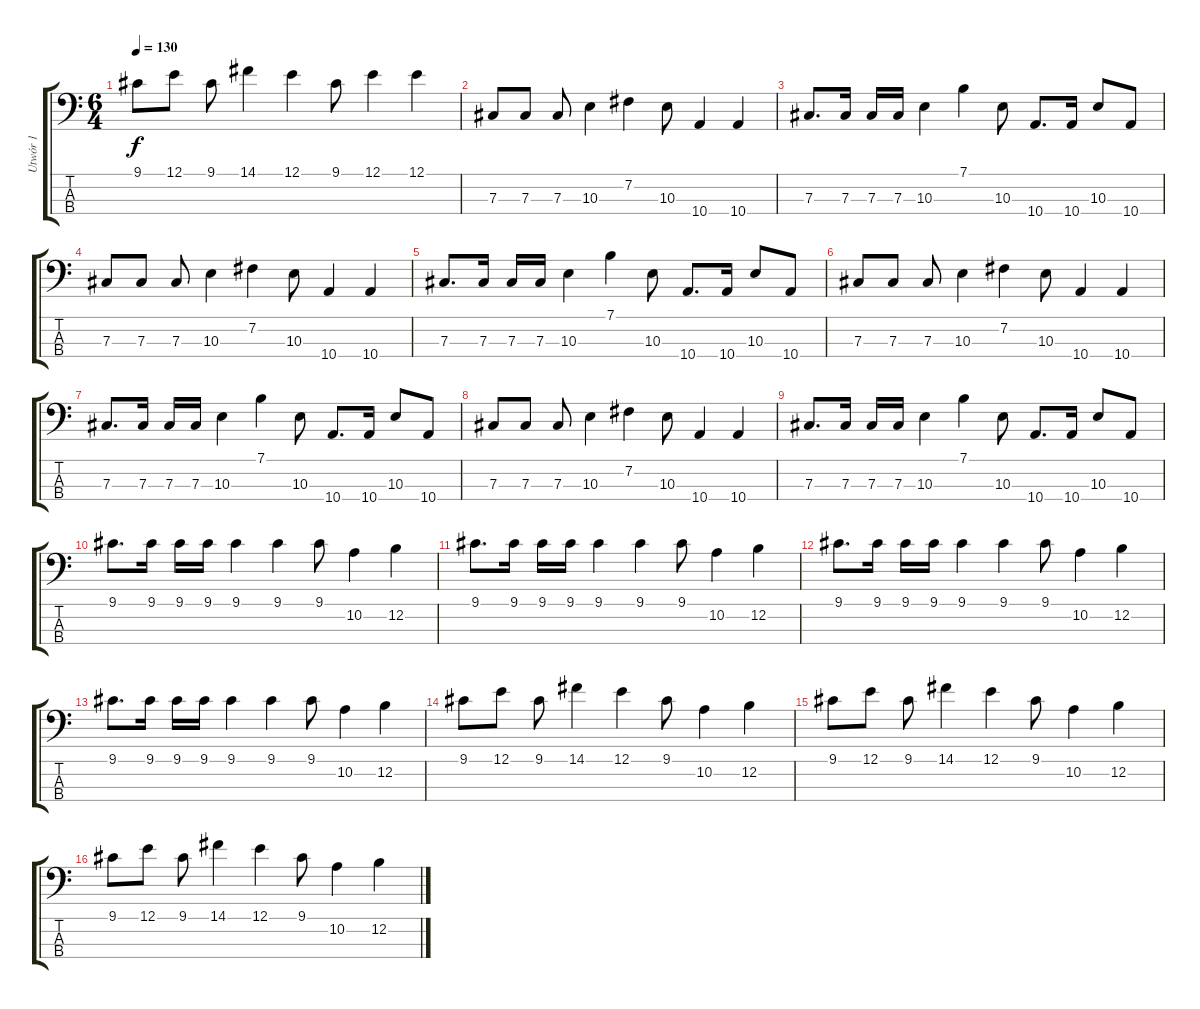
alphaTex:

\track ("Utwór 1" "Utwór 1") {instrument electricbassfinger}
\staff {score tabs}
\tuning (E2 B1 Gb1 B0) {hide}
\ts (6 4)
\tempo 130
\clef f4
\ks c
9.1.8{dy f} 12.1.8 9.1.8 14.1.4 12.1.4 9.1.8 12.1.4 12.1.4 |
7.3.8 7.3.8 7.3.8 10.3.4 7.2.4 10.3.8 10.4.4 10.4.4 |
7.3.8{d} 7.3.16 7.3.16 7.3.16 10.3.4 7.1.4 10.3.8 10.4.8{d} 10.4.16 10.3.8 10.4.8 |
7.3.8 7.3.8 7.3.8 10.3.4 7.2.4 10.3.8 10.4.4 10.4.4 |
7.3.8{d} 7.3.16 7.3.16 7.3.16 10.3.4 7.1.4 10.3.8 10.4.8{d} 10.4.16 10.3.8 10.4.8 |
7.3.8 7.3.8 7.3.8 10.3.4 7.2.4 10.3.8 10.4.4 10.4.4 |
7.3.8{d} 7.3.16 7.3.16 7.3.16 10.3.4 7.1.4 10.3.8 10.4.8{d} 10.4.16 10.3.8 10.4.8 |
7.3.8 7.3.8 7.3.8 10.3.4 7.2.4 10.3.8 10.4.4 10.4.4 |
7.3.8{d} 7.3.16 7.3.16 7.3.16 10.3.4 7.1.4 10.3.8 10.4.8{d} 10.4.16 10.3.8 10.4.8 |
9.1.8{d} 9.1.16 9.1.16 9.1.16 9.1.4 9.1.4 9.1.8 10.2.4 12.2.4 |
9.1.8{d} 9.1.16 9.1.16 9.1.16 9.1.4 9.1.4 9.1.8 10.2.4 12.2.4 |
9.1.8{d} 9.1.16 9.1.16 9.1.16 9.1.4 9.1.4 9.1.8 10.2.4 12.2.4 |
9.1.8{d} 9.1.16 9.1.16 9.1.16 9.1.4 9.1.4 9.1.8 10.2.4 12.2.4 |
9.1.8 12.1.8 9.1.8 14.1.4 12.1.4 9.1.8 10.2.4 12.2.4 |
9.1.8 12.1.8 9.1.8 14.1.4 12.1.4 9.1.8 10.2.4 12.2.4 |
9.1.8 12.1.8 9.1.8 14.1.4 12.1.4 9.1.8 10.2.4 12.2.4
